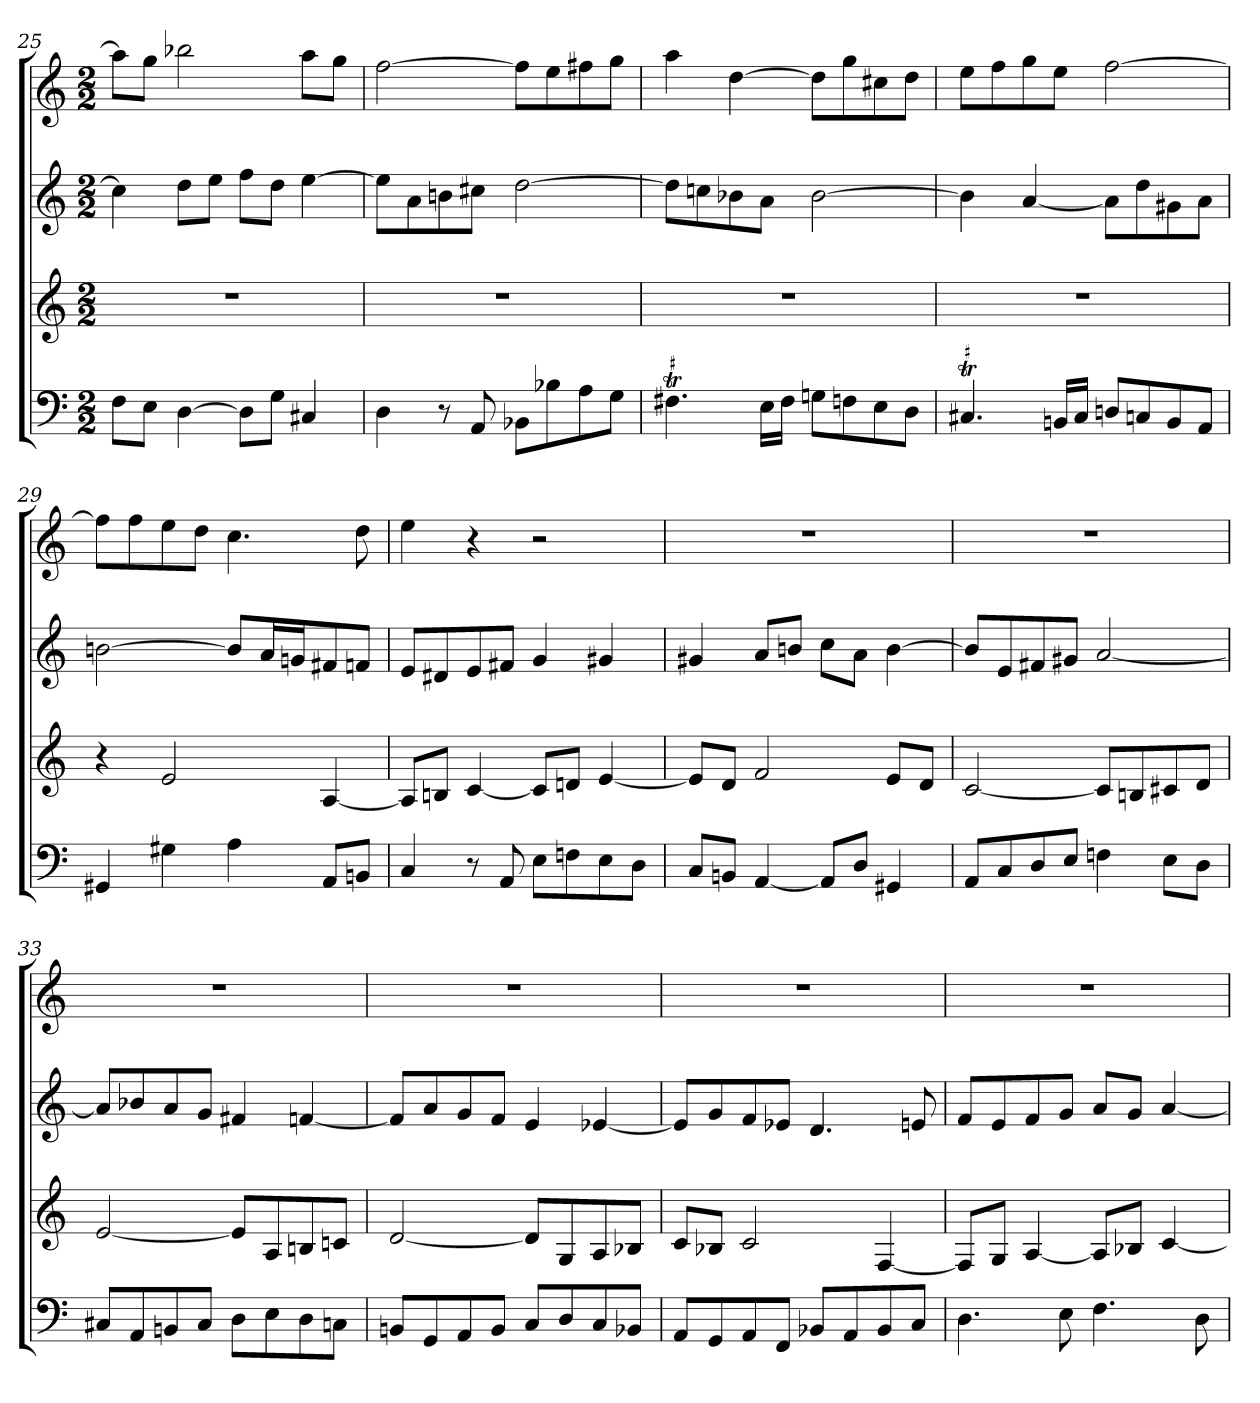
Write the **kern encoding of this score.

**kern	**kern	**kern	**kern
*part4	*part3	*part2	*part1
*staff4	*staff3	*staff2	*staff1
*M2/2	*M2/2	*M2/2	*M2/2
=25	=25	=25	=25
8FL	1r	4cc#]	8aaL]
8EJ	.	.	8ggJ
[4D	.	8ddL	2bb-X
.	.	8eeJ	.
8DL]	.	8ffL	.
8GJ	.	8ddJ	.
4C#X	.	[4ee	8aaL
.	.	.	8ggJ
=26	=26	=26	=26
4D	1r	8eeL]	[2ff
.	.	8a	.
8r	.	8bn	.
8AA	.	8cc#XJ	.
8BB-XL	.	[2dd	8ffL]
8B-X	.	.	8ee
8A	.	.	8ff#X
8GJ	.	.	8ggJ
=27	=27	=27	=27
!LO:TR:acc=#	!	!	!
4.F#XT	1r	8ddL]	4aa
.	.	8ccn	.
.	.	8b-X	[4dd
16ELL	.	8aJ	.
16F#JJ	.	.	.
8GnL	.	[2b-	8ddL]
8Fn	.	.	8gg
8E	.	.	8cc#X
8DJ	.	.	8ddJ
=28	=28	=28	=28
!LO:TR:acc=#	!	!	!
4.C#XT	1r	4b-]	8eeL
.	.	.	8ff
.	.	[4a	8gg
16BBnLL	.	.	8eeJ
16C#JJ	.	.	.
8DnL	.	8aL]	[2ff
8Cn	.	8dd	.
8BB	.	8g#X	.
8AAJ	.	8aJ	.
=29	=29	=29	=29
4GG#X	4r	[2bn	8ffL]
.	.	.	8ff
4G#X	2e	.	8ee
.	.	.	8ddJ
4A	.	8bL]	4.cc
.	.	16aL	.
.	.	16gnJ	.
8AAL	[4A	8f#X	.
8BBnJ	.	8fnJ	8dd
=30	=30	=30	=30
4C	8AL]	8eL	4ee
.	8BnJ	8d#X	.
8r	[4c	8e	4r
8AA	.	8f#XJ	.
8EL	8cL]	4g	2r
8Fn	8dnJ	.	.
8E	[4e	4g#X	.
8DJ	.	.	.
=31	=31	=31	=31
8CL	8eL]	4g#X	1r
8BBnJ	8dJ	.	.
[4AA	2f	8aL	.
.	.	8bnJ	.
8AAL]	.	8ccL	.
8DJ	.	8aJ	.
4GG#X	8eL	[4b	.
.	8dJ	.	.
=32	=32	=32	=32
8AAL	[2c	8bL]	1r
8C	.	8e	.
8D	.	8f#X	.
8EJ	.	8g#XJ	.
4Fn	8cL]	[2a	.
.	8Bn	.	.
8EL	8c#X	.	.
8DJ	8dJ	.	.
=33	=33	=33	=33
8C#XL	[2e	8aL]	1r
8AA	.	8b-X	.
8BBn	.	8a	.
8C#J	.	8gJ	.
8DL	8eL]	4f#X	.
8E	8A	.	.
8D	8Bn	[4fn	.
8CnJ	8cnJ	.	.
=34	=34	=34	=34
8BBnL	[2d	8fL]	1r
8GG	.	8a	.
8AA	.	8g	.
8BBJ	.	8fJ	.
8CL	8dL]	4e	.
8D	8G	.	.
8C	8A	[4e-X	.
8BB-XJ	8B-XJ	.	.
=35	=35	=35	=35
8AAL	8cL	8e-L]	1r
8GG	8B-XJ	8g	.
8AA	2c	8f	.
8FFJ	.	8e-XJ	.
8BB-XL	.	4.d	.
8AA	.	.	.
8BB-	[4F	.	.
8CJ	.	8en	.
=36	=36	=36	=36
4.D	8FL]	8fL	1r
.	8GJ	8e	.
.	[4A	8f	.
8E	.	8gJ	.
4.F	8AL]	8aL	.
.	8B-XJ	8gJ	.
.	[4c	[4a	.
8D	.	.	.
=	=	=	=
*-	*-	*-	*-
